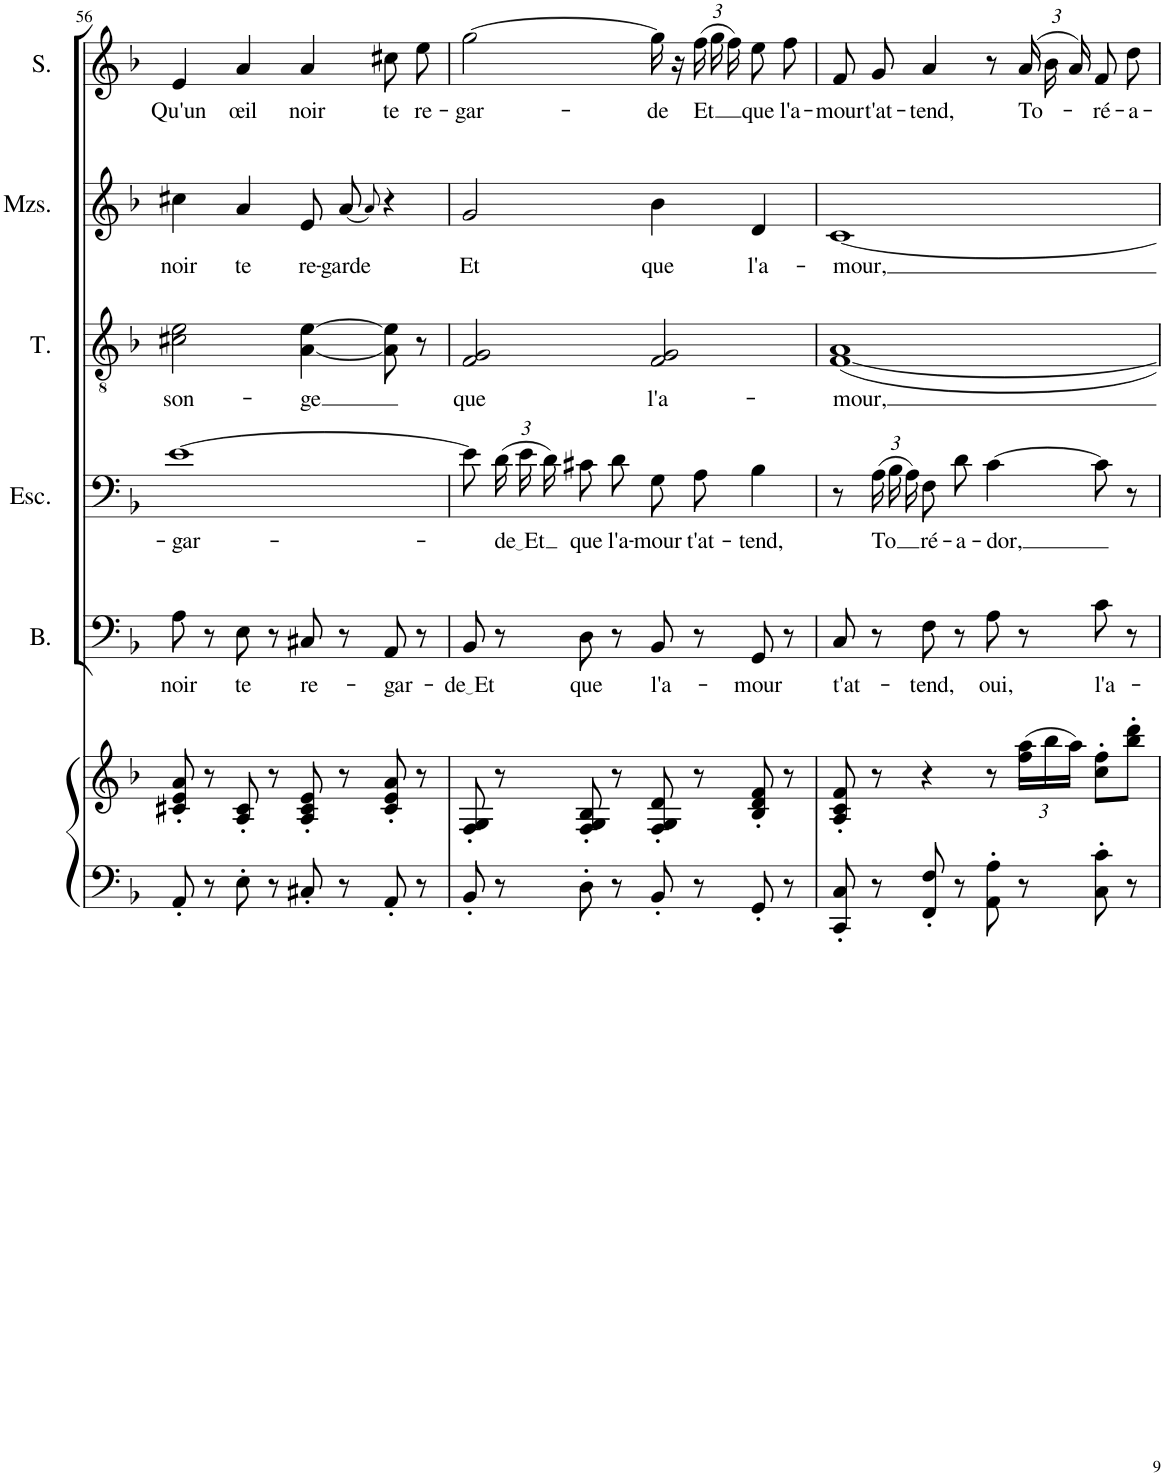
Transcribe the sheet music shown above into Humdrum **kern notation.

**kern	**kern	**kern	**text	**kern	**text	**kern	**text	**kern	**text	**kern	**text
*part6	*part6	*part5	*part5	*part4	*part4	*part3	*part3	*part2	*part2	*part1	*part1
*staff7	*staff6	*staff5	*staff5	*staff4	*staff4	*staff3	*staff3	*staff2	*staff2	*staff1	*staff1
*I"Piano	*	*I"Bass	*	*I"Escamillo	*	*I"Tenor	*	*I"Mezzo-soprano	*	*I"Soprano	*
*I'Pno	*	*I'B.	*	*I'Esc.	*	*I'T.	*	*I'Mzs.	*	*I'S.	*
!!LO:PB:g=z
*clefF4	*clefG2	*clefF4	*	*clefF4	*	*clefGv2	*	*clefG2	*	*clefG2	*
*k[b-]	*k[b-]	*k[b-]	*	*k[b-]	*	*k[b-]	*	*k[b-]	*	*k[b-]	*
*M4/4	*M4/4	*M4/4	*	*M4/4	*	*M4/4	*	*M4/4	*	*M4/4	*
*met(c)	*met(c)	*met(c)	*	*met(c)	*	*met(c)	*	*met(c)	*	*met(c)	*
=56	=56	=56	=56	=56	=56	=56	=56	=56	=56	=56	=56
!	!	!	!LO:LY:b	!	!LO:LY:b	!	!LO:LY:b	!	!LO:LY:b	!	!LO:LY:b
8AA'/	8c#X/' 8e/' 8a/'	8A\	noir	[1e	-gar-	2c#X\ 2e\	son-	4cc#X\	noir	4e/	Qu'un
8r	8r	8r	.	.	.	.	.	.	.	.	.
!	!	!	!LO:LY:b	!	!	!	!	!	!LO:LY:b	!	!LO:LY:b
8E'\	8A/' 8c#/'	8E\	te	.	.	.	.	4a/	te	4a/	œil
8r	8r	8r	.	.	.	.	.	.	.	.	.
!	!	!	!LO:LY:b	!	!	!	!LO:LY:b	!	!LO:LY:b	!	!LO:LY:b
8C#X'/	8A/' 8c#/' 8e/'	8C#X/	re-	.	.	[4A\ [4e\	-ge	8e/L	re-	4a/	noir
!	!	!	!	!	!	!	!	!	!LO:LY:b	!	!
8r	8r	8r	.	.	.	.	.	[8a/J	-garde	.	.
.	.	.	.	.	.	.	.	8qa/]	.	.	.
!	!	!	!LO:LY:b	!	!	!	!	!	!	!	!LO:LY:b
8AA'/	8c#/' 8e/' 8a/'	8AA/	-gar-	.	.	8A\] 8e\]	.	4r	.	8cc#X\L	te
!	!	!	!	!	!	!	!	!	!	!	!LO:LY:b
8r	8r	8r	.	.	.	8r	.	.	.	8ee\J	re-
=57	=57	=57	=57	=57	=57	=57	=57	=57	=57	=57	=57
!	!	!	!LO:LY:b	!	!	!	!LO:LY:b	!	!LO:LY:b	!	!LO:LY:b
8BB-'/	8F/' 8G/'	8BB-/	de Et	8e\L]	.	2F/ 2G/	que	2g/	Et	[2gg\	-gar-
*	*	*	*	*Xbrackettup	*	*	*	*	*	*	*
!	!	!	!	!	!LO:LY:b	!	!	!	!	!	!
8r	8r	8r	.	(24d\L	de Et	.	.	.	.	.	.
.	.	.	.	24e\	.	.	.	.	.	.	.
.	.	.	.	24d\JJ)	.	.	.	.	.	.	.
!	!	!	!LO:LY:b	!	!LO:LY:b	!	!	!	!	!	!
8D'\	8F/' 8G/' 8B-/'	8D\	que	8c#X\L	que	.	.	.	.	.	.
!	!	!	!	!	!LO:LY:b	!	!	!	!	!	!
8r	8r	8r	.	8d\J	l'a-	.	.	.	.	.	.
!	!	!	!LO:LY:b	!	!LO:LY:b	!	!LO:LY:b	!	!LO:LY:b	!	!LO:LY:b
8BB-'/	8F/' 8G/' 8d/'	8BB-/	l'a-	8G\L	-mour	2F/ 2G/	l'a-	4b-\	que	16gg\]	-de
.	.	.	.	.	.	.	.	.	.	16r	.
!	!	!	!	!	!LO:LY:b	!	!	!	!	!	!
*	*	*	*	*	*	*	*	*	*	*Xbrackettup	*
!	!	!	!	!	!	!	!	!	!	!	!LO:LY:b
8r	8r	8r	.	8A\J	t'at-	.	.	.	.	(24ff\LL	Et
.	.	.	.	.	.	.	.	.	.	24gg\	.
.	.	.	.	.	.	.	.	.	.	24ff\JJ)	.
!	!	!	!LO:LY:b	!	!LO:LY:b	!	!	!	!LO:LY:b	!	!LO:LY:b
8GG'/	8B-/' 8d/' 8f/'	8GG/	-mour	4B-\	-tend,	.	.	4d/	l'a-	8ee\L	que
!	!	!	!	!	!	!	!	!	!	!	!LO:LY:b
8r	8r	8r	.	.	.	.	.	.	.	8ff\J	l'a-
=58	=58	=58	=58	=58	=58	=58	=58	=58	=58	=58	=58
!	!	!	!LO:LY:b	!	!	!	!LO:LY:b	!	!LO:LY:b	!	!LO:LY:b
8CC/' 8C/'	8A/' 8c/' 8f/'	8C/	t'at-	8r	.	[1F 1A	-mour,	[1c	-mour,	8f/L	-mour
!	!	!	!	!	!LO:LY:b	!	!	!	!	!	!LO:LY:b
8r	8r	8r	.	(24A\LL	To	.	.	.	.	8g/J	t'at-
.	.	.	.	24B-\	.	.	.	.	.	.	.
.	.	.	.	24A\JJ)	.	.	.	.	.	.	.
!	!	!	!LO:LY:b	!	!LO:LY:b	!	!	!	!	!	!LO:LY:b
8FF/' 8F/'	4r	8F\	-tend,	8F\L	ré-	.	.	.	.	4a/	-tend,
!	!	!	!	!	!LO:LY:b	!	!	!	!	!	!
8r	.	8r	.	8d\J	-a-	.	.	.	.	.	.
!	!	!	!LO:LY:b	!	!LO:LY:b	!	!	!	!	!	!
8AA\' 8A\'	8r	8A\	oui,	[4c\	-dor,	.	.	.	.	8r	.
*	*Xbrackettup	*	*	*	*	*	*	*	*	*	*
!	!	!	!	!	!	!	!	!	!	!	!LO:LY:b
8r	(24ff\ 24aa\LL	8r	.	.	.	.	.	.	.	(24a/LL	To-
.	24bb-\	.	.	.	.	.	.	.	.	24b-/	.
.	24aa\JJ)	.	.	.	.	.	.	.	.	24a/JJ)	.
!	!	!	!LO:LY:b	!	!	!	!	!	!	!	!LO:LY:b
8C\' 8c\'	8cc\' 8ff\'L	8c\	l'a-	8c\]	.	.	.	.	.	8f/L	-ré-
!	!	!	!	!	!	!	!	!	!	!	!LO:LY:b
8r	8bb-\' 8ddd\'J	8r	.	8r	.	.	.	.	.	8dd/J	-a-
=	=	=	=	=	=	=	=	=	=	=	=
*-	*-	*-	*-	*-	*-	*-	*-	*-	*-	*-	*-
